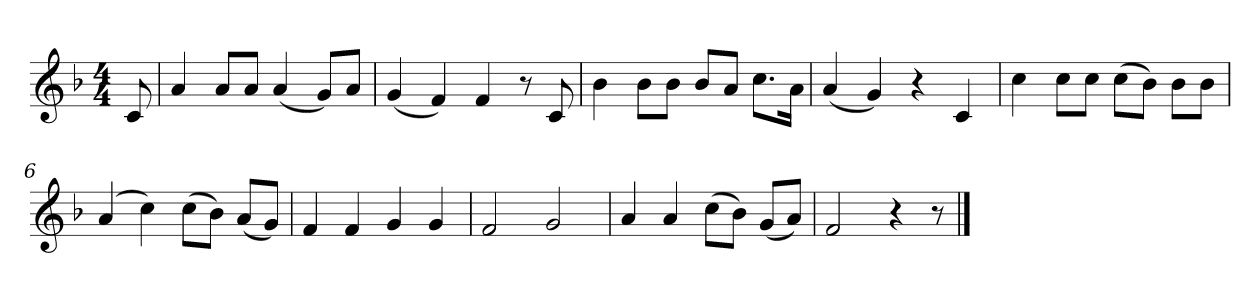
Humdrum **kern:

**kern
*part1
*staff1
*k[b-]
*M4/4
*MM120
=
8c
=1
4a
8aL
8aJ
(4a
8gL)
8aJ
=2
(4g
4f)
4f
8r
8c
=3
4b-
8b-L
8b-J
8b-L
8aJ
8.ccL
16aJk
=4
(4a
4g)
4r
4c
=5
4cc
8ccL
8ccJ
(8ccL
8b-J)
8b-L
8b-J
=6
(4a
4cc)
(8ccL
8b-J)
(8aL
8gJ)
=7
4f
4f
4g
4g
=8
2f
2g
=9
4a
4a
(8ccL
8b-J)
(8gL
8aJ)
=10
2f
4r
8r
==
*-
